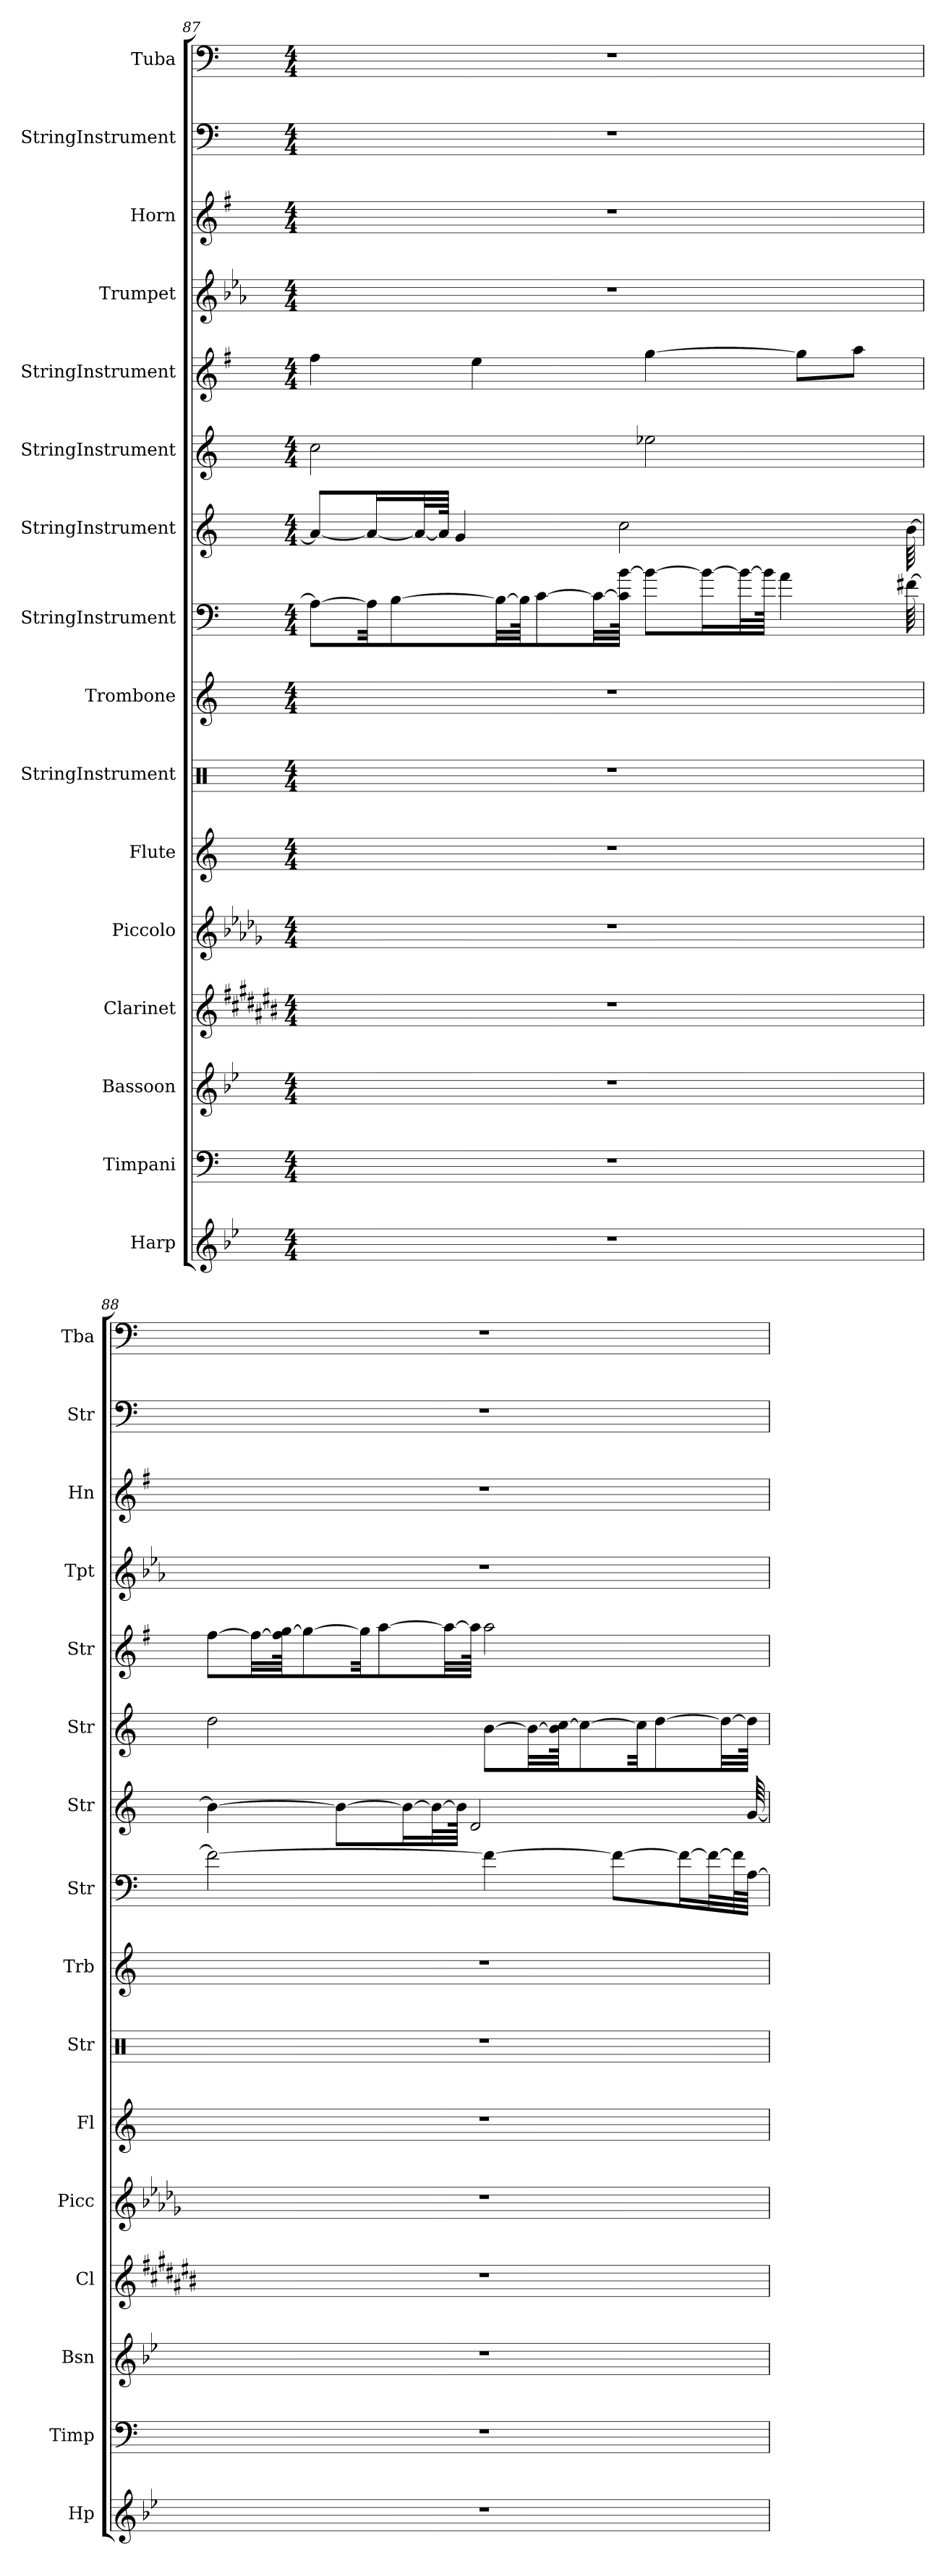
**kern	**kern	**kern	**kern	**kern	**kern	**kern	**kern	**kern	**kern	**kern	**kern	**kern	**kern	**kern	**kern
*part16	*part15	*part14	*part13	*part12	*part11	*part10	*part9	*part8	*part7	*part6	*part5	*part4	*part3	*part2	*part1
*staff16	*staff15	*staff14	*staff13	*staff12	*staff11	*staff10	*staff9	*staff8	*staff7	*staff6	*staff5	*staff4	*staff3	*staff2	*staff1
*I"Harp	*I"Timpani	*I"Bassoon	*I"Clarinet	*I"Piccolo	*I"Flute	*I"StringInstrument	*I"Trombone	*I"StringInstrument	*I"StringInstrument	*I"StringInstrument	*I"StringInstrument	*I"Trumpet	*I"Horn	*I"StringInstrument	*I"Tuba
*I'Hp	*I'Timp	*I'Bsn	*I'Cl	*I'Picc	*I'Fl	*I'Str	*I'Trb	*I'Str	*I'Str	*I'Str	*I'Str	*I'Tpt	*I'Hn	*I'Str	*I'Tba
!!LO:PB:g=z
*clefG2	*clefF4	*clefG2	*clefG2	*clefG2	*clefG2	*clefX	*clefG2	*clefF4	*clefG2	*clefG2	*clefG2	*clefG2	*clefG2	*clefF4	*clefF4
*	*	*	*ITrd1c2	*ITrd-7c-12	*	*	*	*	*	*	*	*ITrd1c2	*ITrd4c7	*	*
*k[b-e-]	*k[]	*k[b-e-]	*k[f#c#g#d#a#]	*k[b-e-a-d-g-]	*k[]	*k[]	*k[]	*k[]	*k[]	*k[]	*k[f#]	*k[b-e-a-d-g-]	*k[]	*k[]	*k[]
*M4/4	*M4/4	*M4/4	*M4/4	*M4/4	*M4/4	*M4/4	*M4/4	*M4/4	*M4/4	*M4/4	*M4/4	*M4/4	*M4/4	*M4/4	*M4/4
*MM115	*MM115	*MM115	*MM115	*MM115	*MM115	*MM115	*MM115	*MM115	*MM115	*MM115	*MM115	*MM115	*MM115	*MM115	*MM115
=87	=87	=87	=87	=87	=87	=87	=87	=87	=87	=87	=87	=87	=87	=87	=87
*	*	*	*	*	*	*	*	*	*	*	*	*	*	*	*^
*	*	*	*	*	*	*	*	*	*	*	*	*	*	*	*	*^
*	*	*	*	*	*	*	*	*	*	*	*	*	*	*	*	*	*^
1r	1r	1r	1r	1r	1r	1r	1r	8A\L_	8a/L_	2cc\	4ff#\	1r	1r	1r	1r	4ryy	2ryy	2.ryy
.	.	.	.	.	.	.	.	32A\KK]	16a/L_	.	.	.	.	.	.	.	.	.
.	.	.	.	.	.	.	.	[8B\	.	.	.	.	.	.	.	.	.	.
.	.	.	.	.	.	.	.	.	32a/L_	.	.	.	.	.	.	.	.	.
.	.	.	.	.	.	.	.	.	64a/JJJk]	.	.	.	.	.	.	.	.	.
.	.	.	.	.	.	.	.	.	4g/	.	.	.	.	.	.	.	.	.
*	*	*	*	*	*	*	*	*	*	*	*	*	*	*	*MM100	*	*	*
.	.	.	.	.	.	.	.	.	.	.	4ee\	.	.	.	.	2.ryy	.	.
.	.	.	.	.	.	.	.	32B\LL_	.	.	.	.	.	.	.	.	.	.
.	.	.	.	.	.	.	.	64B\JJK]	.	.	.	.	.	.	.	.	.	.
.	.	.	.	.	.	.	.	[8c\	.	.	.	.	.	.	.	.	.	.
.	.	.	.	.	.	.	.	32c\LL_	.	.	.	.	.	.	.	.	.	.
.	.	.	.	.	.	.	.	64c\] [64b\JJJk	2cc\	.	.	.	.	.	.	.	.	.
*	*	*	*	*	*	*	*	*	*	*	*	*	*	*	*MM100	*	*	*
.	.	.	.	.	.	.	.	8b\L_	.	2ee-X\	[4gg\	.	.	.	.	.	2ryy	.
.	.	.	.	.	.	.	.	16b\L_	.	.	.	.	.	.	.	.	.	.
.	.	.	.	.	.	.	.	32b\L_	.	.	.	.	.	.	.	.	.	.
.	.	.	.	.	.	.	.	64b\JJJk]	.	.	.	.	.	.	.	.	.	.
.	.	.	.	.	.	.	.	4a\	.	.	.	.	.	.	.	.	.	.
*	*	*	*	*	*	*	*	*	*	*	*	*	*	*	*MM101	*	*	*
.	.	.	.	.	.	.	.	.	.	.	8gg\L]	.	.	.	.	.	.	4ryy
.	.	.	.	.	.	.	.	.	.	.	8aa\J	.	.	.	.	.	.	.
.	.	.	.	.	.	.	.	[64f#X\	[64b\	.	.	.	.	.	.	.	.	.
!!LO:PB:g=z	!!	!!	!!
=88	=88	=88	=88	=88	=88	=88	=88	=88	=88	=88	=88	=88	=88	=88	=88	=88	=88	=88
*	*	*	*	*	*	*	*	*	*	*	*	*	*	*	*MM89	*	*	*
1r	1r	1r	1r	1r	1r	1r	1r	2f#\_	4b\_	2dd\	[8ff#\L	1r	1r	1r	1r	4ryy	2ryy	2.ryy
.	.	.	.	.	.	.	.	.	.	.	32ff#\LL_	.	.	.	.	.	.	.
.	.	.	.	.	.	.	.	.	.	.	64ff#\] [64gg\JJK	.	.	.	.	.	.	.
.	.	.	.	.	.	.	.	.	.	.	8gg\_	.	.	.	.	.	.	.
*	*	*	*	*	*	*	*	*	*	*	*	*	*	*	*MM101	*	*	*
.	.	.	.	.	.	.	.	.	8b\L_	.	.	.	.	.	.	2.ryy	.	.
.	.	.	.	.	.	.	.	.	.	.	32gg\KK]	.	.	.	.	.	.	.
.	.	.	.	.	.	.	.	.	.	.	[8aa\	.	.	.	.	.	.	.
.	.	.	.	.	.	.	.	.	16b\L_	.	.	.	.	.	.	.	.	.
.	.	.	.	.	.	.	.	.	32b\L_	.	.	.	.	.	.	.	.	.
.	.	.	.	.	.	.	.	.	.	.	32aa\LL_	.	.	.	.	.	.	.
.	.	.	.	.	.	.	.	.	64b\JJJk]	.	.	.	.	.	.	.	.	.
.	.	.	.	.	.	.	.	.	2d/	.	64aa\JJJk]	.	.	.	.	.	.	.
*	*	*	*	*	*	*	*	*	*	*	*	*	*	*	*MM93	*	*	*
.	.	.	.	.	.	.	.	4f#\_	.	[8b\L	2aa\	.	.	.	.	.	2ryy	.
.	.	.	.	.	.	.	.	.	.	32b\LL_	.	.	.	.	.	.	.	.
.	.	.	.	.	.	.	.	.	.	64b\] [64cc\JJK	.	.	.	.	.	.	.	.
.	.	.	.	.	.	.	.	.	.	8cc\_	.	.	.	.	.	.	.	.
*	*	*	*	*	*	*	*	*	*	*	*	*	*	*	*MM96	*	*	*
.	.	.	.	.	.	.	.	8f#\L_	.	.	.	.	.	.	.	.	.	4ryy
.	.	.	.	.	.	.	.	.	.	32cc\KK]	.	.	.	.	.	.	.	.
.	.	.	.	.	.	.	.	.	.	[8dd\	.	.	.	.	.	.	.	.
.	.	.	.	.	.	.	.	16f#\L_	.	.	.	.	.	.	.	.	.	.
.	.	.	.	.	.	.	.	32f#\L_	.	.	.	.	.	.	.	.	.	.
.	.	.	.	.	.	.	.	.	.	32dd\LL_	.	.	.	.	.	.	.	.
.	.	.	.	.	.	.	.	64f#\L]	.	.	.	.	.	.	.	.	.	.
.	.	.	.	.	.	.	.	[64A\JJJJ	[64g/	64dd\JJJk]	.	.	.	.	.	.	.	.
*	*	*	*	*	*	*	*	*	*	*	*	*	*	*	*v	*v	*v	*v
=	=	=	=	=	=	=	=	=	=	=	=	=	=	=	=
*-	*-	*-	*-	*-	*-	*-	*-	*-	*-	*-	*-	*-	*-	*-	*-
